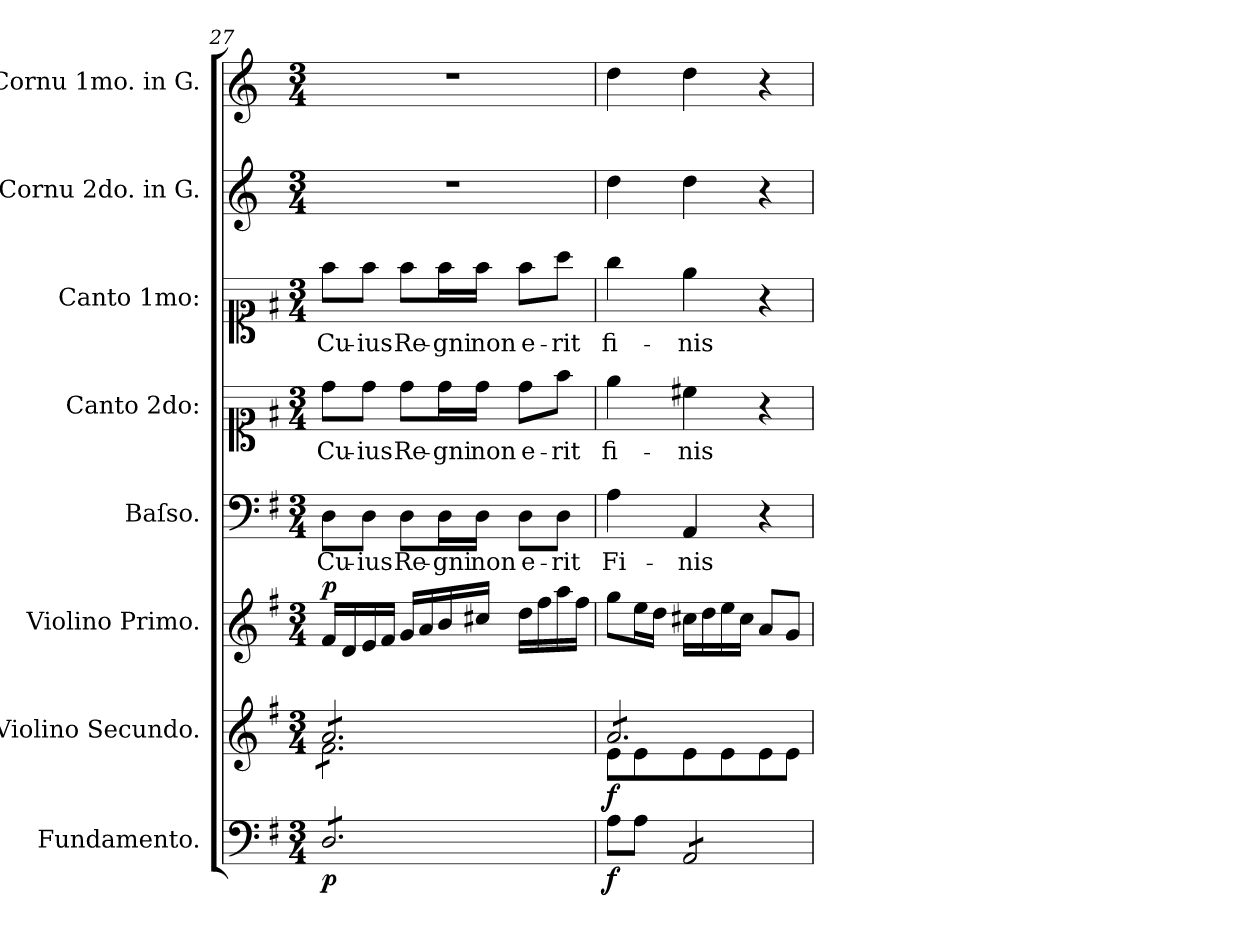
**kern	**dynam	**kern	**dynam	**kern	**dynam	**kern	**text	**kern	**text	**kern	**text	**kern	**kern
*part8	*part8	*part7	*part7	*part6	*part6	*part5	*part5	*part4	*part4	*part3	*part3	*part2	*part1
*staff8	*staff8	*staff7	*staff7	*staff6	*staff6	*staff5	*staff5	*staff4	*staff4	*staff3	*staff3	*staff2	*staff1
*I"Fundamento.	*	*I"Violino Secundo.	*	*I"Violino Primo.	*	*I"Baſso.	*	*I"Canto 2do:	*	*I"Canto 1mo:	*	*I"Cornu 2do. in G.	*I"Cornu 1mo. in G.
*	*	*I'vl 2	*	*I'vl 1	*	*I'B	*	*	*	*	*	*I'cor 2 in G	*I'cor 1 in G
*clefF4	*	*clefG2	*	*clefG2	*	*clefF4	*	*clefC1	*	*clefC1	*	*clefG2	*clefG2
*	*	*	*	*	*	*	*	*	*	*	*	*ITrd3c5	*ITrd3c5
*k[f#]	*	*k[f#]	*	*k[f#]	*	*k[f#]	*	*k[f#]	*	*k[f#]	*	*k[f#]	*k[f#]
*G:	*	*G:	*	*G:	*	*G:	*	*G:	*	*G:	*	*G:	*G:
*M3/4	*	*M3/4	*	*M3/4	*	*M3/4	*	*M3/4	*	*M3/4	*	*M3/4	*M3/4
=27	=27	=27	=27	=27	=27	=27	=27	=27	=27	=27	=27	=27	=27
*	*	*^	*	*	*	*	*	*	*	*	*	*	*
!	!	!	!	!	!	!LO:DY:a	!	!	!	!	!	!	!	!
*tremolo	*	*	*	*	*	*	*	*	*	*	*	*	*	*
*	*	*tremolo	*	*	*	*	*	*	*	*	*	*	*	*
8D/L	p	8a/L	8f#\L	pia	16f#/LL	p	8D\L	Cu-	8dd\L	Cu-	8ff#\L	Cu-	2.r	2.r
.	.	.	.	.	16d/	.	.	.	.	.	.	.	.	.
8D/	.	8a/	8f#\	.	16e/	.	8D\J	-ius	8dd\J	-ius	8ff#\J	-ius	.	.
.	.	.	.	.	16f#/JJ	.	.	.	.	.	.	.	.	.
8D/	.	8a/	8f#\	.	16g/LL	.	8D\L	Re-	8dd\L	Re-	8ff#\L	Re-	.	.
.	.	.	.	.	16a/	.	.	.	.	.	.	.	.	.
8D/	.	8a/	8f#\	.	16b/	.	16D\L	-gni	16dd\L	-gni	16ff#\L	-gni	.	.
.	.	.	.	.	16cc#X/JJ	.	16D\JJ	non	16dd\JJ	non	16ff#\JJ	non	.	.
8D/	.	8a/	8f#\	.	16dd\LL	.	8D\L	e-	8dd\L	e-	8ff#\L	e-	.	.
.	.	.	.	.	16ff#\	.	.	.	.	.	.	.	.	.
8D/J	.	8a/J	8f#\J	.	16aa\	.	8D\J	-rit	8ff#\J	-rit	8aa\J	-rit	.	.
*Xtremolo	*	*	*	*	*	*	*	*	*	*	*	*	*	*
.	.	.	.	.	16ff#\JJ	.	.	.	.	.	.	.	.	.
=28	=28	=28	=28	=28	=28	=28	=28	=28	=28	=28	=28	=28	=28	=28
8A\L	f	8a/L	8e\L	f	8gg\L	.	4A\	Fi-	4ee\	fi-	4gg\	fi-	4a\	4a\
8A\J	.	8a/	8e\	.	16ee\L	.	.	.	.	.	.	.	.	.
.	.	.	.	.	16dd\JJ	.	.	.	.	.	.	.	.	.
*tremolo	*	*	*	*	*	*	*	*	*	*	*	*	*	*
8AA/L	.	8a/	8e\	.	16cc#X\LL	.	4AA/	-nis	4cc#X\	-nis	4ee\	-nis	4a\	4a\
.	.	.	.	.	16dd\	.	.	.	.	.	.	.	.	.
8AA/	.	8a/	8e\	.	16ee\	.	.	.	.	.	.	.	.	.
.	.	.	.	.	16cc#\JJ	.	.	.	.	.	.	.	.	.
8AA/	.	8a/	8e\	.	8a/L	.	4r	.	4r	.	4r	.	4r	4r
8AA/J	.	8a/J	8e\J	.	8g/J	.	.	.	.	.	.	.	.	.
*	*	*Xtremolo	*	*	*	*	*	*	*	*	*	*	*	*
*Xtremolo	*	*	*	*	*	*	*	*	*	*	*	*	*	*
*	*	*v	*v	*	*	*	*	*	*	*	*	*	*	*
=	=	=	=	=	=	=	=	=	=	=	=	=	=
*-	*-	*-	*-	*-	*-	*-	*-	*-	*-	*-	*-	*-	*-
